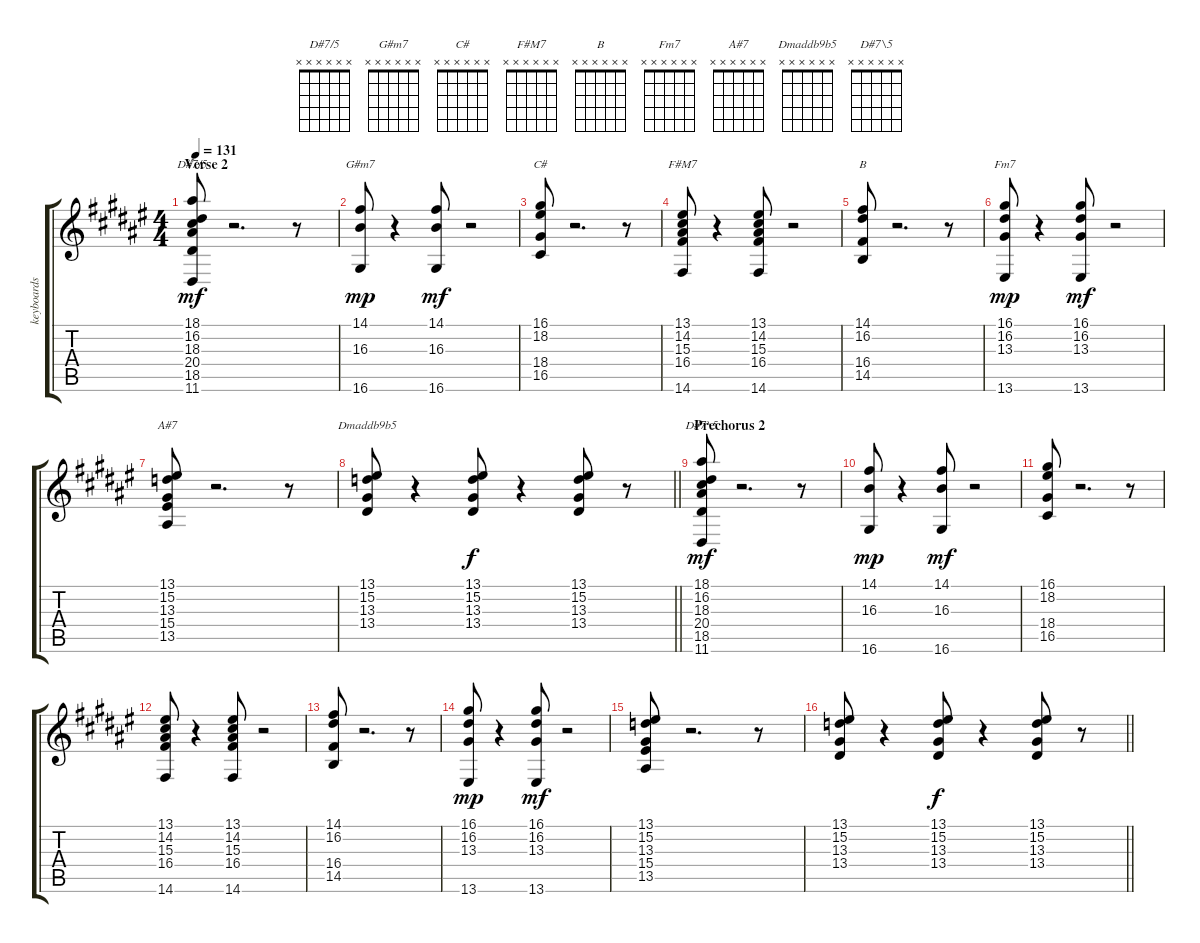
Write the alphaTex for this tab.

\track ("keyboards" "keyboards") {instrument rockorgan}
\staff {score tabs}
\tuning (E4 B3 G3 D3 A2 E2) {hide}
\chord ("D#7/5" x x x x x x)
\chord ("G#m7" x x x x x x)
\chord ("C#" x x x x x x)
\chord ("F#M7" x x x x x x)
\chord ("B" x x x x x x)
\chord ("Fm7" x x x x x x)
\chord ("A#7" x x x x x x)
\chord ("Dmaddb9b5" x x x x x x)
\chord ("D#7\\5" x x x x x x)
\ts (4 4)
\section ("" "Verse 2")
\tempo 131
\clef g2
\ks f#
(18.1 16.2 18.3 20.4 18.5 11.6).8{ch "D#7/5" dy mf} r.2{d} r.8 |
(14.1 16.3 16.6).8{ch "G#m7" dy mp} r.4 (14.1 16.3 16.6).8{dy mf} r.2 |
(16.1 18.2 18.4 16.5).8{ch "C#"} r.2{d} r.8 |
(13.1 14.2 15.3 16.4 14.6).8{ch "F#M7"} r.4 (13.1 14.2 15.3 16.4 14.6).8 r.2 |
(14.1 16.2 16.4 14.5).8{ch "B"} r.2{d} r.8 |
(16.1 16.2 13.3 13.6).8{ch "Fm7" dy mp} r.4 (16.1 16.2 13.3 13.6).8{dy mf} r.2 |
(13.1 15.2 13.3 15.4 13.5).8{ch "A#7"} r.2{d} r.8 |
\barLineRight lightlight
(13.1 15.2 13.3 13.4).8{ch "Dmaddb9b5"} r.4 (13.1 15.2 13.3 13.4).8{dy f} r.4 (13.1 15.2 13.3 13.4).8 r.8 |
\section ("" "Prechorus 2")
(18.1 16.2 18.3 20.4 18.5 11.6).8{ch "D#7\\5" dy mf} r.2{d} r.8 |
(14.1 16.3 16.6).8{dy mp} r.4 (14.1 16.3 16.6).8{dy mf} r.2 |
(16.1 18.2 18.4 16.5).8 r.2{d} r.8 |
(13.1 14.2 15.3 16.4 14.6).8 r.4 (13.1 14.2 15.3 16.4 14.6).8 r.2 |
(14.1 16.2 16.4 14.5).8 r.2{d} r.8 |
(16.1 16.2 13.3 13.6).8{dy mp} r.4 (16.1 16.2 13.3 13.6).8{dy mf} r.2 |
(13.1 15.2 13.3 15.4 13.5).8 r.2{d} r.8 |
\barLineRight lightlight
(13.1 15.2 13.3 13.4).8 r.4 (13.1 15.2 13.3 13.4).8{dy f} r.4 (13.1 15.2 13.3 13.4).8 r.8
